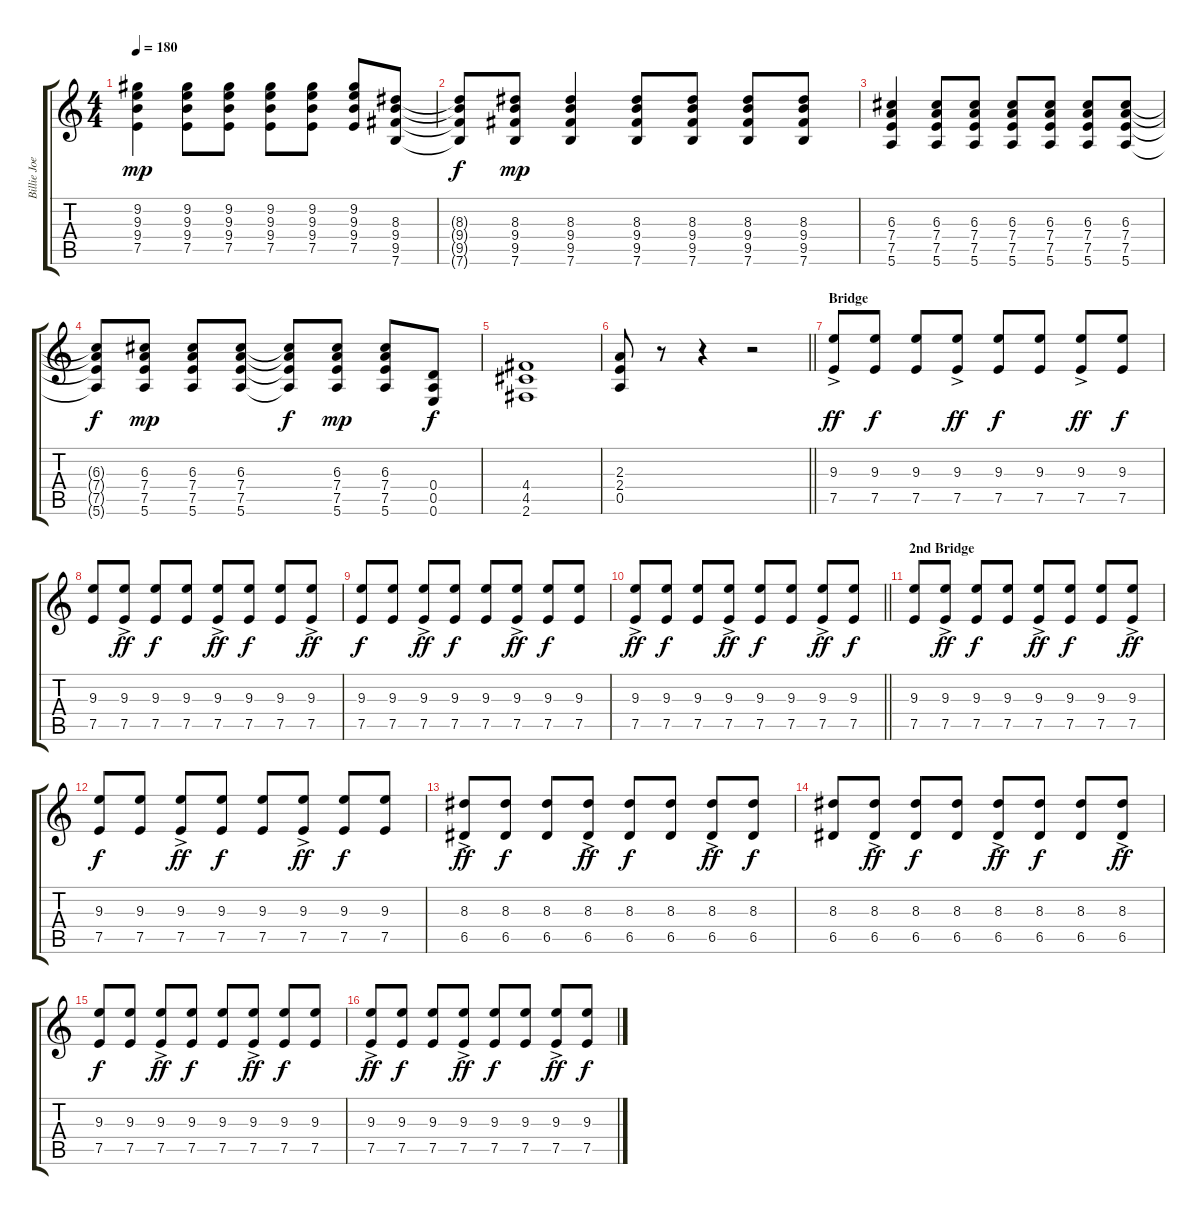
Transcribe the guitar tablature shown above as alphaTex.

\track ("Billie Joe Armstrong (Guitar 1)" "Billie Joe") {instrument distortionguitar}
\staff {score tabs}
\tuning (E4 B3 G3 D3 A2 E2) {hide}
\ts (4 4)
\tempo 180
\clef g2
\ks c
(9.2 9.3 9.4 7.5).4{dy mp} (9.2 9.3 9.4 7.5).8 (9.2 9.3 9.4 7.5).8 (9.2 9.3 9.4 7.5).8 (9.2 9.3 9.4 7.5).8 (9.2 9.3 9.4 7.5).8 (8.3 9.4 9.5 7.6).8 |
(8.3{t} 9.4{t} 9.5{t} 7.6{t}).8{dy f} (8.3 9.4 9.5 7.6).8{dy mp} (8.3 9.4 9.5 7.6).4 (8.3 9.4 9.5 7.6).8 (8.3 9.4 9.5 7.6).8 (8.3 9.4 9.5 7.6).8 (8.3 9.4 9.5 7.6).8 |
(6.3 7.4 7.5 5.6).4 (6.3 7.4 7.5 5.6).8 (6.3 7.4 7.5 5.6).8 (6.3 7.4 7.5 5.6).8 (6.3 7.4 7.5 5.6).8 (6.3 7.4 7.5 5.6).8 (6.3 7.4 7.5 5.6).8 |
(6.3{t} 7.4{t} 7.5{t} 5.6{t}).8{dy f} (6.3 7.4 7.5 5.6).8{dy mp} (6.3 7.4 7.5 5.6).8 (6.3 7.4 7.5 5.6).8 (6.3{t} 7.4{t} 7.5{t} 5.6{t}).8{dy f} (6.3 7.4 7.5 5.6).8{dy mp} (6.3 7.4 7.5 5.6).8 (0.4 0.5 0.6).8{dy f} |
(4.4 4.5 2.6).1 |
\barLineRight lightlight
(2.3 2.4 0.5).8 r.8 r.4 r.2 |
\section ("" "Bridge")
(9.3{ac} 7.5{ac}).8{dy ff} (9.3 7.5).8{dy f} (9.3 7.5).8 (9.3{ac} 7.5{ac}).8{dy ff} (9.3 7.5).8{dy f} (9.3 7.5).8 (9.3{ac} 7.5{ac}).8{dy ff} (9.3 7.5).8{dy f} |
(9.3 7.5).8 (9.3{ac} 7.5{ac}).8{dy ff} (9.3 7.5).8{dy f} (9.3 7.5).8 (9.3{ac} 7.5{ac}).8{dy ff} (9.3 7.5).8{dy f} (9.3 7.5).8 (9.3{ac} 7.5{ac}).8{dy ff} |
(9.3 7.5).8{dy f} (9.3 7.5).8 (9.3{ac} 7.5{ac}).8{dy ff} (9.3 7.5).8{dy f} (9.3 7.5).8 (9.3{ac} 7.5{ac}).8{dy ff} (9.3 7.5).8{dy f} (9.3 7.5).8 |
\barLineRight lightlight
(9.3{ac} 7.5{ac}).8{dy ff} (9.3 7.5).8{dy f} (9.3 7.5).8 (9.3{ac} 7.5{ac}).8{dy ff} (9.3 7.5).8{dy f} (9.3 7.5).8 (9.3{ac} 7.5{ac}).8{dy ff} (9.3 7.5).8{dy f} |
\section ("" "2nd Bridge")
(9.3 7.5).8 (9.3{ac} 7.5{ac}).8{dy ff} (9.3 7.5).8{dy f} (9.3 7.5).8 (9.3{ac} 7.5{ac}).8{dy ff} (9.3 7.5).8{dy f} (9.3 7.5).8 (9.3{ac} 7.5{ac}).8{dy ff} |
(9.3 7.5).8{dy f} (9.3 7.5).8 (9.3{ac} 7.5{ac}).8{dy ff} (9.3 7.5).8{dy f} (9.3 7.5).8 (9.3{ac} 7.5{ac}).8{dy ff} (9.3 7.5).8{dy f} (9.3 7.5).8 |
(8.3{ac} 6.5{ac}).8{dy ff} (8.3 6.5).8{dy f} (8.3 6.5).8 (8.3{ac} 6.5{ac}).8{dy ff} (8.3 6.5).8{dy f} (8.3 6.5).8 (8.3{ac} 6.5{ac}).8{dy ff} (8.3 6.5).8{dy f} |
(8.3 6.5).8 (8.3{ac} 6.5{ac}).8{dy ff} (8.3 6.5).8{dy f} (8.3 6.5).8 (8.3{ac} 6.5{ac}).8{dy ff} (8.3 6.5).8{dy f} (8.3 6.5).8 (8.3{ac} 6.5{ac}).8{dy ff} |
(9.3 7.5).8{dy f} (9.3 7.5).8 (9.3{ac} 7.5{ac}).8{dy ff} (9.3 7.5).8{dy f} (9.3 7.5).8 (9.3{ac} 7.5{ac}).8{dy ff} (9.3 7.5).8{dy f} (9.3 7.5).8 |
(9.3{ac} 7.5{ac}).8{dy ff} (9.3 7.5).8{dy f} (9.3 7.5).8 (9.3{ac} 7.5{ac}).8{dy ff} (9.3 7.5).8{dy f} (9.3 7.5).8 (9.3{ac} 7.5{ac}).8{dy ff} (9.3 7.5).8{dy f}
